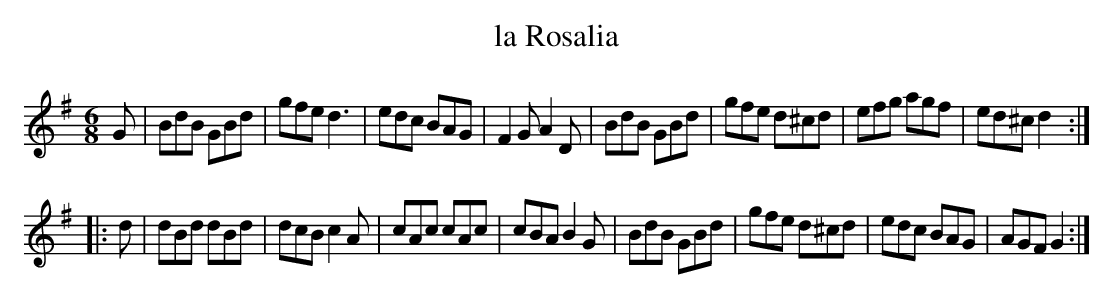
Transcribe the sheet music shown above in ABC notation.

X:1
T:la Rosalia
M:6/8
K:G
G|\
BdB GBd| gfe d3| edc BAG| F2G A2D| \
BdB GBd| gfe d^cd| efg agf| ed^c d2 ::
d|\
dBd dBd| dcB c2A| cAc cAc| cBA B2G|\
BdB GBd| gfe d^cd| edc BAG| AGF G2:|
